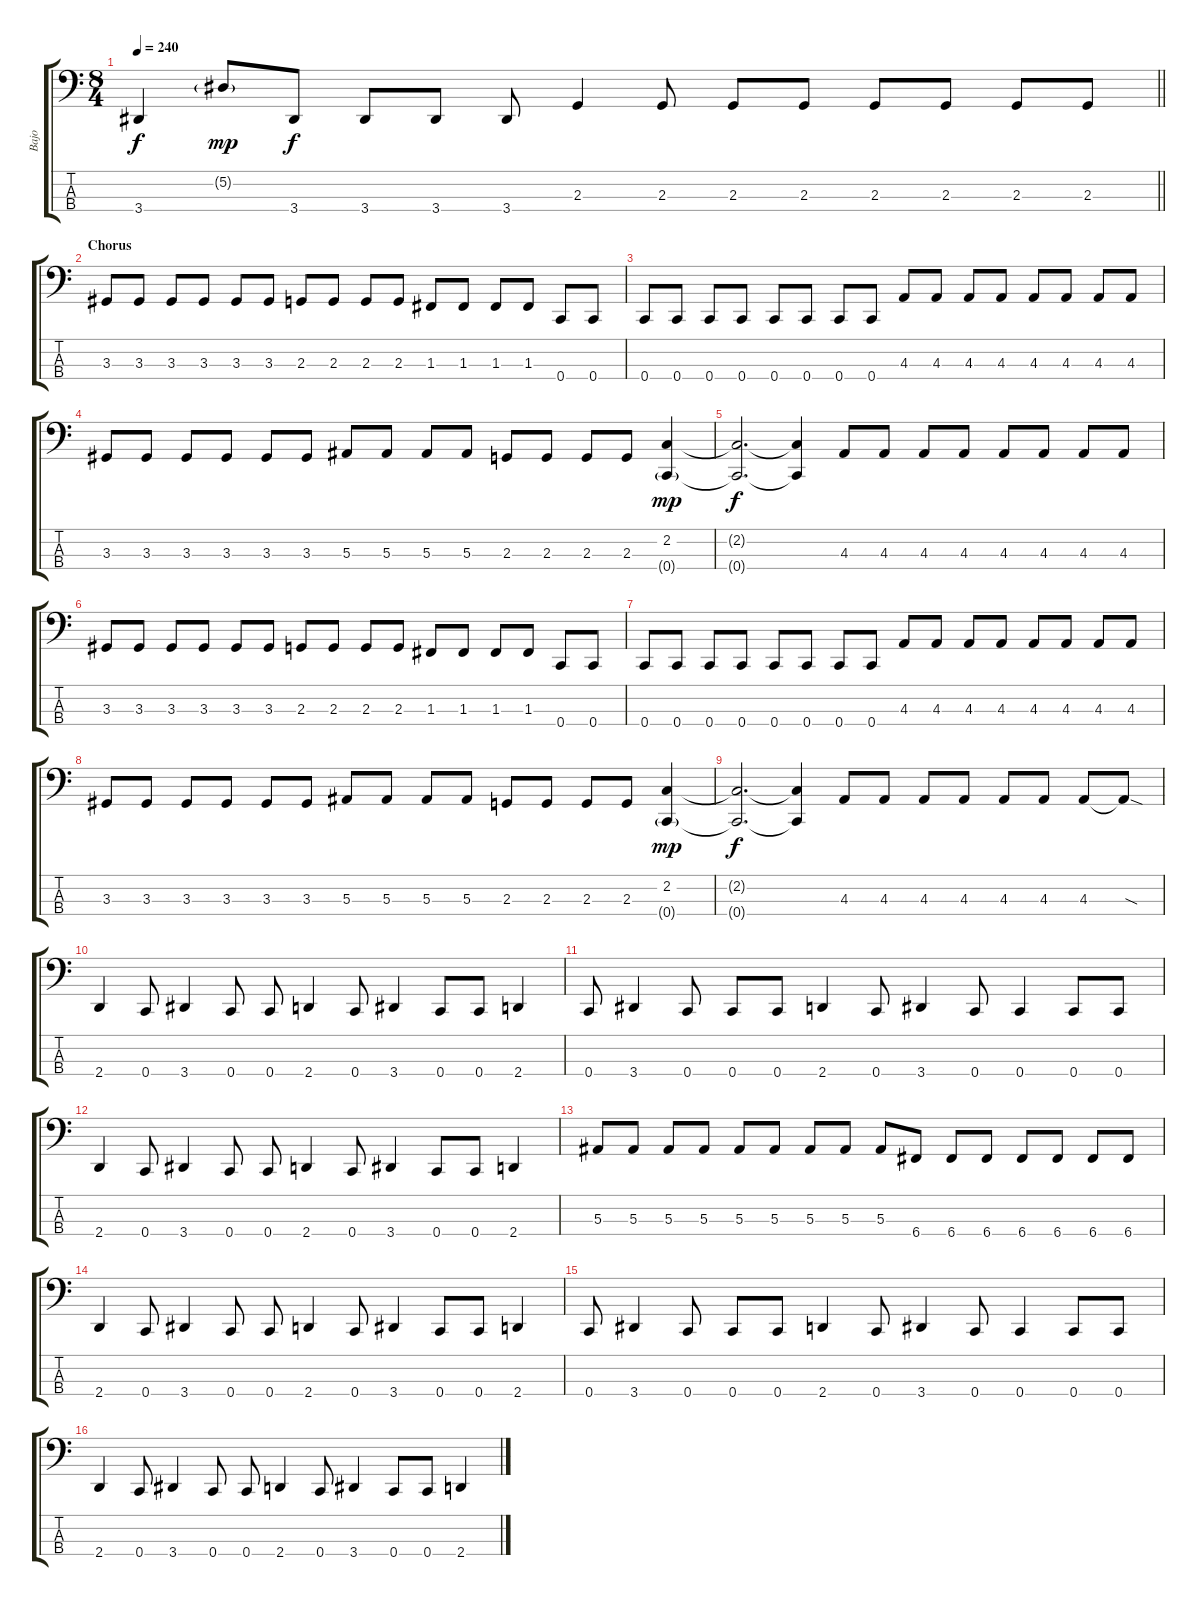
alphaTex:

\track ("Bajo" "Bajo") {instrument electricbassfinger}
\staff {score tabs}
\tuning (Eb2 Bb1 F1 C1) {hide}
\ts (8 4)
\tempo 240
\clef f4
\barLineRight lightlight
\ks c
3.4.4{dy f} 5.2{g}.8{dy mp} 3.4.8{dy f} 3.4.8 3.4.8 3.4.8 2.3.4 2.3.8 2.3.8 2.3.8 2.3.8 2.3.8 2.3.8 2.3.8 |
\section ("" "Chorus")
3.3.8 3.3.8 3.3.8 3.3.8 3.3.8 3.3.8 2.3.8 2.3.8 2.3.8 2.3.8 1.3.8 1.3.8 1.3.8 1.3.8 0.4.8 0.4.8 |
0.4.8 0.4.8 0.4.8 0.4.8 0.4.8 0.4.8 0.4.8 0.4.8 4.3.8 4.3.8 4.3.8 4.3.8 4.3.8 4.3.8 4.3.8 4.3.8 |
3.3.8 3.3.8 3.3.8 3.3.8 3.3.8 3.3.8 5.3.8 5.3.8 5.3.8 5.3.8 2.3.8 2.3.8 2.3.8 2.3.8 (2.2 0.4{g}).4{dy mp} |
(2.2{t} 0.4{t}).2{d dy f} (2.2{t} 0.4{t}).4 4.3.8 4.3.8 4.3.8 4.3.8 4.3.8 4.3.8 4.3.8 4.3.8 |
3.3.8 3.3.8 3.3.8 3.3.8 3.3.8 3.3.8 2.3.8 2.3.8 2.3.8 2.3.8 1.3.8 1.3.8 1.3.8 1.3.8 0.4.8 0.4.8 |
0.4.8 0.4.8 0.4.8 0.4.8 0.4.8 0.4.8 0.4.8 0.4.8 4.3.8 4.3.8 4.3.8 4.3.8 4.3.8 4.3.8 4.3.8 4.3.8 |
3.3.8 3.3.8 3.3.8 3.3.8 3.3.8 3.3.8 5.3.8 5.3.8 5.3.8 5.3.8 2.3.8 2.3.8 2.3.8 2.3.8 (2.2 0.4{g}).4{dy mp} |
(2.2{t} 0.4{t}).2{d dy f} (2.2{t} 0.4{t}).4 4.3.8 4.3.8 4.3.8 4.3.8 4.3.8 4.3.8 4.3.8 4.3{sod t}.8 |
2.4.4 0.4.8 3.4.4 0.4.8 0.4.8 2.4.4 0.4.8 3.4.4 0.4.8 0.4.8 2.4.4 |
0.4.8 3.4.4 0.4.8 0.4.8 0.4.8 2.4.4 0.4.8 3.4.4 0.4.8 0.4.4 0.4.8 0.4.8 |
2.4.4 0.4.8 3.4.4 0.4.8 0.4.8 2.4.4 0.4.8 3.4.4 0.4.8 0.4.8 2.4.4 |
5.3.8 5.3.8 5.3.8 5.3.8 5.3.8 5.3.8 5.3.8 5.3.8 5.3.8 6.4.8 6.4.8 6.4.8 6.4.8 6.4.8 6.4.8 6.4.8 |
2.4.4 0.4.8 3.4.4 0.4.8 0.4.8 2.4.4 0.4.8 3.4.4 0.4.8 0.4.8 2.4.4 |
0.4.8 3.4.4 0.4.8 0.4.8 0.4.8 2.4.4 0.4.8 3.4.4 0.4.8 0.4.4 0.4.8 0.4.8 |
2.4.4 0.4.8 3.4.4 0.4.8 0.4.8 2.4.4 0.4.8 3.4.4 0.4.8 0.4.8 2.4.4
